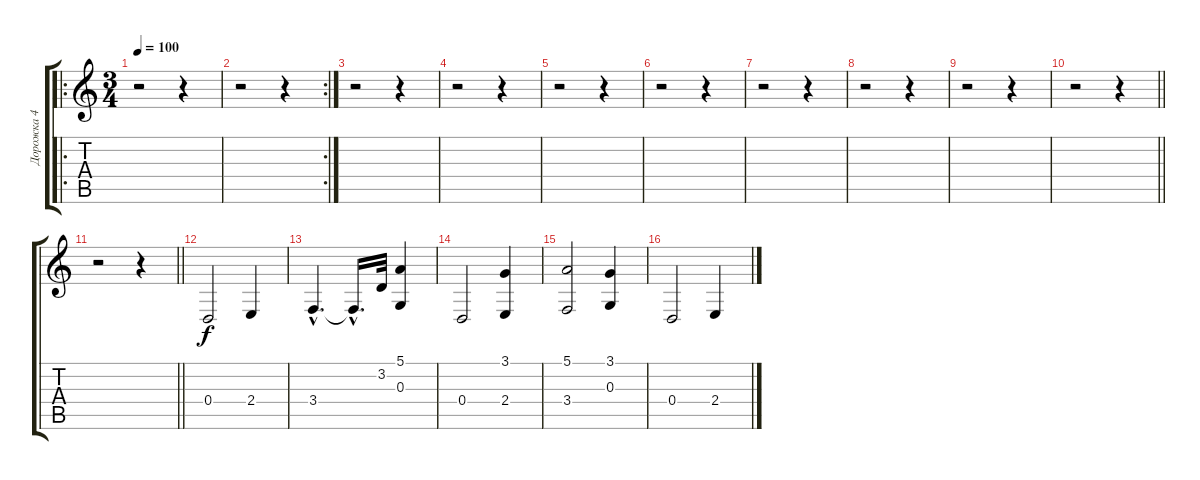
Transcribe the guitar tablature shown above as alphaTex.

\track ("Дорожка 4" "Дорожка 4") {instrument frenchhorn}
\staff {score tabs}
\tuning (E4 B3 G3 D3 A2 E2) {hide}
\ro
\ts (3 4)
\tempo 100
\clef g2
\ks c
r.2{dy f instrument frenchhorn} r.4 |
\rc 2
r.2 r.4 |
r.2 r.4 |
r.2 r.4 |
r.2 r.4 |
r.2 r.4 |
r.2 r.4 |
r.2 r.4 |
r.2 r.4 |
\barLineRight lightlight
r.2 r.4 |
\barLineRight lightlight
r.2 r.4 |
0.4.2 2.4.4 |
3.4{hac}.4{d} 3.4{hac t}.16{d} 3.2.32 (5.1 0.3).4 |
0.4.2 (3.1 2.4).4 |
(5.1 3.4).2 (3.1 0.3).4 |
0.4.2 2.4.4
